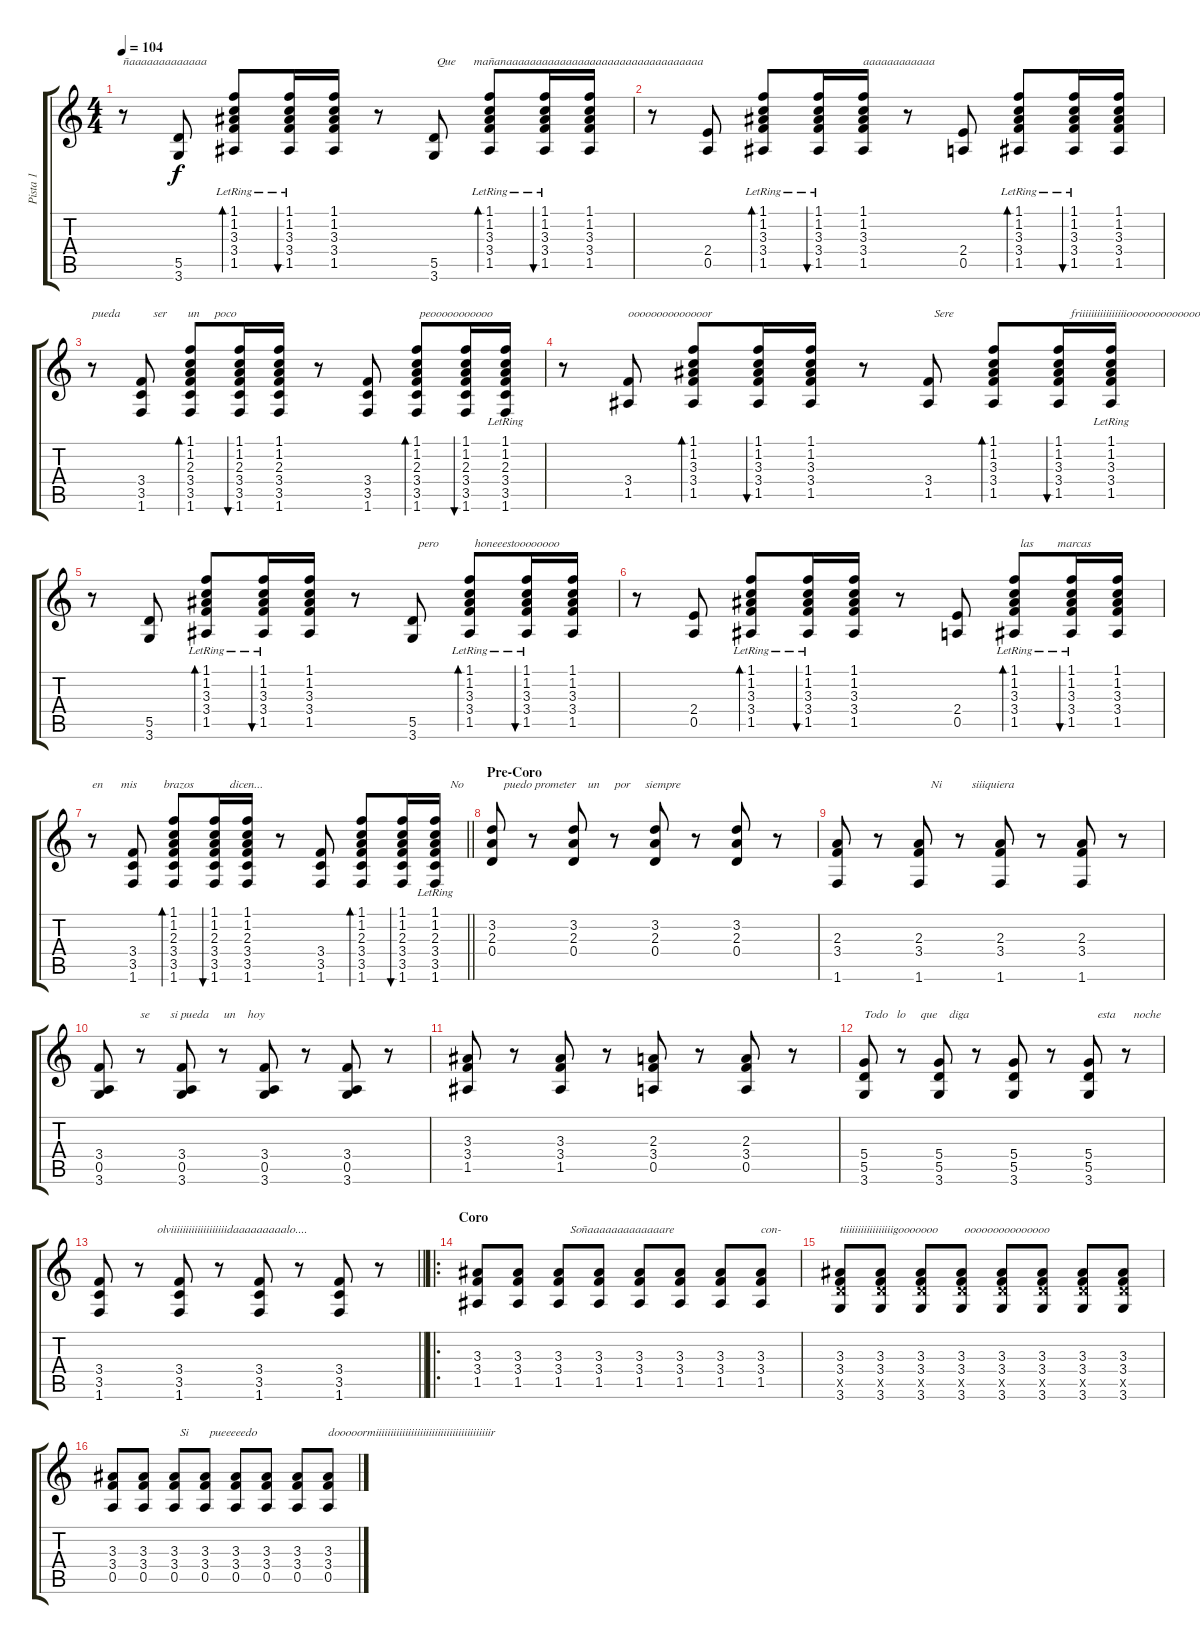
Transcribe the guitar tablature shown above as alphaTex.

\track ("Pista 1" "Pista 1") {instrument acousticguitarsteel}
\staff {score tabs}
\tuning (E4 B3 G3 D3 A2 E2) {hide}
\ts (4 4)
\tempo 104
\clef g2
\ks c
r.8{txt "ñaaaaaaaaaaaaa" dy f} (5.5 3.6).8 (1.1{lr} 1.2{lr} 3.3{lr} 3.4{lr} 1.5{lr}).8{bd 30} (1.1{lr} 1.2{lr} 3.3{lr} 3.4{lr} 1.5{lr}).16{bu 30} (1.1 1.2 3.3 3.4 1.5).16 r.8 (5.5 3.6).8{txt " Que      mañanaaaaaaaaaaaaaaaaaaaaaaaaaaaaaaaaa"} (1.1{lr} 1.2{lr} 3.3{lr} 3.4{lr} 1.5{lr}).8{bd 30} (1.1{lr} 1.2{lr} 3.3{lr} 3.4{lr} 1.5{lr}).16{bu 30} (1.1 1.2 3.3 3.4 1.5).16 |
r.8 (2.4 0.5).8 (1.1{lr} 1.2{lr} 3.3{lr} 3.4{lr} 1.5{lr}).8{bd 30} (1.1{lr} 1.2{lr} 3.3{lr} 3.4{lr} 1.5{lr}).16{bu 30} (1.1 1.2 3.3 3.4 1.5).16{txt "aaaaaaaaaaaa"} r.8 (2.4 0.5).8 (1.1{lr} 1.2{lr} 3.3{lr} 3.4{lr} 1.5{lr}).8{bd 30} (1.1{lr} 1.2{lr} 3.3{lr} 3.4{lr} 1.5{lr}).16{bu 30} (1.1 1.2 3.3 3.4 1.5).16 |
r.8{txt "pueda           ser       un     poco    " instrument acousticguitarsteel} (3.4 3.5 1.6).8 (1.1 1.2 2.3 3.4 3.5 1.6).8{bd 30} (1.1 1.2 2.3 3.4 3.5 1.6).16{bu 30} (1.1 1.2 2.3 3.4 3.5 1.6).16 r.8 (3.4 3.5 1.6).8 (1.1 1.2 2.3 3.4 3.5 1.6).8{bd 30 txt " peooooooooooo"} (1.1 1.2 2.3 3.4 3.5 1.6).16{bu 30} (1.1{lr} 1.2{lr} 2.3{lr} 3.4{lr} 3.5{lr} 1.6).16 |
r.8{instrument acousticguitarsteel} (3.4 1.5).8{txt "oooooooooooooor"} (1.1 1.2 3.3 3.4 1.5).8{bd 30} (1.1 1.2 3.3 3.4 1.5).16{bu 30} (1.1 1.2 3.3 3.4 1.5).16 r.8 (3.4 1.5).8{txt "  Sere             "} (1.1 1.2 3.3 3.4 1.5).8{bd 30} (1.1 1.2 3.3 3.4 1.5).16{bu 30 txt "    friiiiiiiiiiiiiiiiooooooooooooooo"} (1.1{lr} 1.2{lr} 3.3{lr} 3.4{lr} 1.5{lr}).16 |
r.8 (5.5 3.6).8 (1.1{lr} 1.2{lr} 3.3{lr} 3.4{lr} 1.5{lr}).8{bd 30} (1.1{lr} 1.2{lr} 3.3{lr} 3.4{lr} 1.5{lr}).16{bu 30} (1.1 1.2 3.3 3.4 1.5).16 r.8 (5.5 3.6).8{txt "  pero            honeeestoooooooo"} (1.1{lr} 1.2{lr} 3.3{lr} 3.4{lr} 1.5{lr}).8{bd 30} (1.1{lr} 1.2{lr} 3.3{lr} 3.4{lr} 1.5{lr}).16{bu 30} (1.1 1.2 3.3 3.4 1.5).16 |
r.8 (2.4 0.5).8 (1.1{lr} 1.2{lr} 3.3{lr} 3.4{lr} 1.5{lr}).8{bd 30} (1.1{lr} 1.2{lr} 3.3{lr} 3.4{lr} 1.5{lr}).16{bu 30} (1.1 1.2 3.3 3.4 1.5).16 r.8 (2.4 0.5).8 (1.1{lr} 1.2{lr} 3.3{lr} 3.4{lr} 1.5{lr}).8{bd 30 txt "  las        marcas"} (1.1{lr} 1.2{lr} 3.3{lr} 3.4{lr} 1.5{lr}).16{bu 30} (1.1 1.2 3.3 3.4 1.5).16 |
\barLineRight lightlight
r.8{txt "en      mis         brazos            dicen..." instrument acousticguitarsteel} (3.4 3.5 1.6).8 (1.1 1.2 2.3 3.4 3.5 1.6).8{bd 30} (1.1 1.2 2.3 3.4 3.5 1.6).16{bu 30} (1.1 1.2 2.3 3.4 3.5 1.6).16 r.8 (3.4 3.5 1.6).8 (1.1 1.2 2.3 3.4 3.5 1.6).8{bd 30} (1.1 1.2 2.3 3.4 3.5 1.6).16{bu 30} (1.1{lr} 1.2{lr} 2.3{lr} 3.4{lr} 3.5{lr} 1.6).16{txt "     No"} |
\section ("" "Pre-Coro")
(3.2 2.3 0.4).8{txt "    puedo prometer    un     por     siempre" instrument distortionguitar} r.8 (3.2 2.3 0.4).8 r.8 (3.2 2.3 0.4).8 r.8 (3.2 2.3 0.4).8 r.8 |
(2.3 3.4 1.6).8 r.8 (2.3 3.4 1.6).8{txt "    Ni          siiiquiera    "} r.8 (2.3 3.4 1.6).8 r.8 (2.3 3.4 1.6).8 r.8 |
(3.4 0.5 3.6).8 r.8{txt "se       si pueda     un    hoy"} (3.4 0.5 3.6).8 r.8 (3.4 0.5 3.6).8 r.8 (3.4 0.5 3.6).8 r.8 |
(3.3 3.4 1.5).8 r.8 (3.3 3.4 1.5).8 r.8 (2.3 3.4 0.5).8 r.8 (2.3 3.4 0.5).8 r.8 |
(5.4 5.5 3.6).8{txt "Todo   lo     que    diga   " instrument distortionguitar} r.8 (5.4 5.5 3.6).8 r.8 (5.4 5.5 3.6).8 r.8 (5.4 5.5 3.6).8{txt "   esta      noche                  "} r.8 |
\barLineRight lightlight
(3.4 3.5 1.6).8{instrument distortionguitar} r.8{txt "      olviiiiiiiiiiiiiiiiiiidaaaaaaaaalo...."} (3.4 3.5 1.6).8 r.8 (3.4 3.5 1.6).8 r.8 (3.4 3.5 1.6).8 r.8 |
\ro
\section ("" "Coro")
(3.3 3.4 1.5).8{instrument overdrivenguitar} (3.3 3.4 1.5).8 (3.3 3.4 1.5).8{txt "    Soñaaaaaaaaaaaaare    "} (3.3 3.4 1.5).8 (3.3 3.4 1.5).8 (3.3 3.4 1.5).8 (3.3 3.4 1.5).8 (3.3 3.4 1.5).8{txt "con-"} |
(3.3 3.4 5.5{x} 3.6).8{txt "tiiiiiiiiiiiiiiiiigooooooo"} (3.3 3.4 5.5{x} 3.6).8{txt "                            ooooooooooooooo"} (3.3 3.4 5.5{x} 3.6).8 (3.3 3.4 5.5{x} 3.6).8 (3.3 3.4 5.5{x} 3.6).8 (3.3 3.4 5.5{x} 3.6).8 (3.3 3.4 5.5{x} 3.6).8 (3.3 3.4 5.5{x} 3.6).8 |
(3.3 3.4 0.5).8 (3.3 3.4 0.5).8 (3.3 3.4 0.5).8{txt "  Si       pueeeeedo              "} (3.3 3.4 0.5).8 (3.3 3.4 0.5).8 (3.3 3.4 0.5).8 (3.3 3.4 0.5).8 (3.3 3.4 0.5).8{txt "dooooormiiiiiiiiiiiiiiiiiiiiiiiiiiiiiiiiiiiiiiir"}
